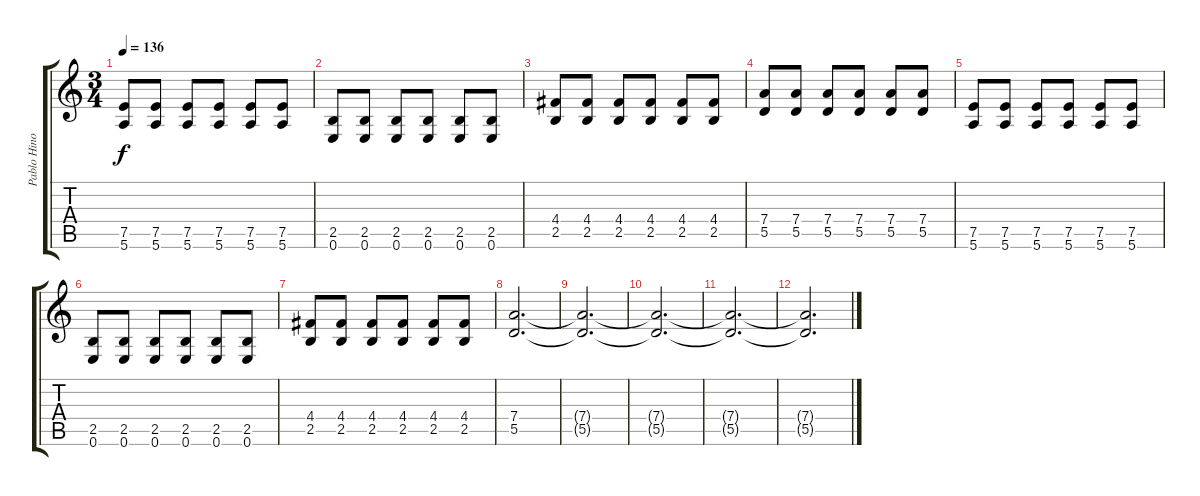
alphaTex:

\track ("Pablo Hinojos-Gonzales [Guitar 2]" "Pablo Hino") {instrument overdrivenguitar}
\staff {score tabs}
\tuning (E4 B3 G3 D3 A2 E2) {hide}
\ts (3 4)
\tempo 136
\clef g2
\ks c
(7.5 5.6).8{dy f} (7.5 5.6).8 (7.5 5.6).8 (7.5 5.6).8 (7.5 5.6).8 (7.5 5.6).8 |
(2.5 0.6).8 (2.5 0.6).8 (2.5 0.6).8 (2.5 0.6).8 (2.5 0.6).8 (2.5 0.6).8 |
(4.4 2.5).8 (4.4 2.5).8 (4.4 2.5).8 (4.4 2.5).8 (4.4 2.5).8 (4.4 2.5).8 |
(7.4 5.5).8 (7.4 5.5).8 (7.4 5.5).8 (7.4 5.5).8 (7.4 5.5).8 (7.4 5.5).8 |
(7.5 5.6).8 (7.5 5.6).8 (7.5 5.6).8 (7.5 5.6).8 (7.5 5.6).8 (7.5 5.6).8 |
(2.5 0.6).8 (2.5 0.6).8 (2.5 0.6).8 (2.5 0.6).8 (2.5 0.6).8 (2.5 0.6).8 |
(4.4 2.5).8 (4.4 2.5).8 (4.4 2.5).8 (4.4 2.5).8 (4.4 2.5).8 (4.4 2.5).8 |
(7.4 5.5).2{d} |
(7.4{t} 5.5{t}).2{d} |
(7.4{t} 5.5{t}).2{d} |
(7.4{t} 5.5{t}).2{d} |
(7.4{t} 5.5{t}).2{d}
